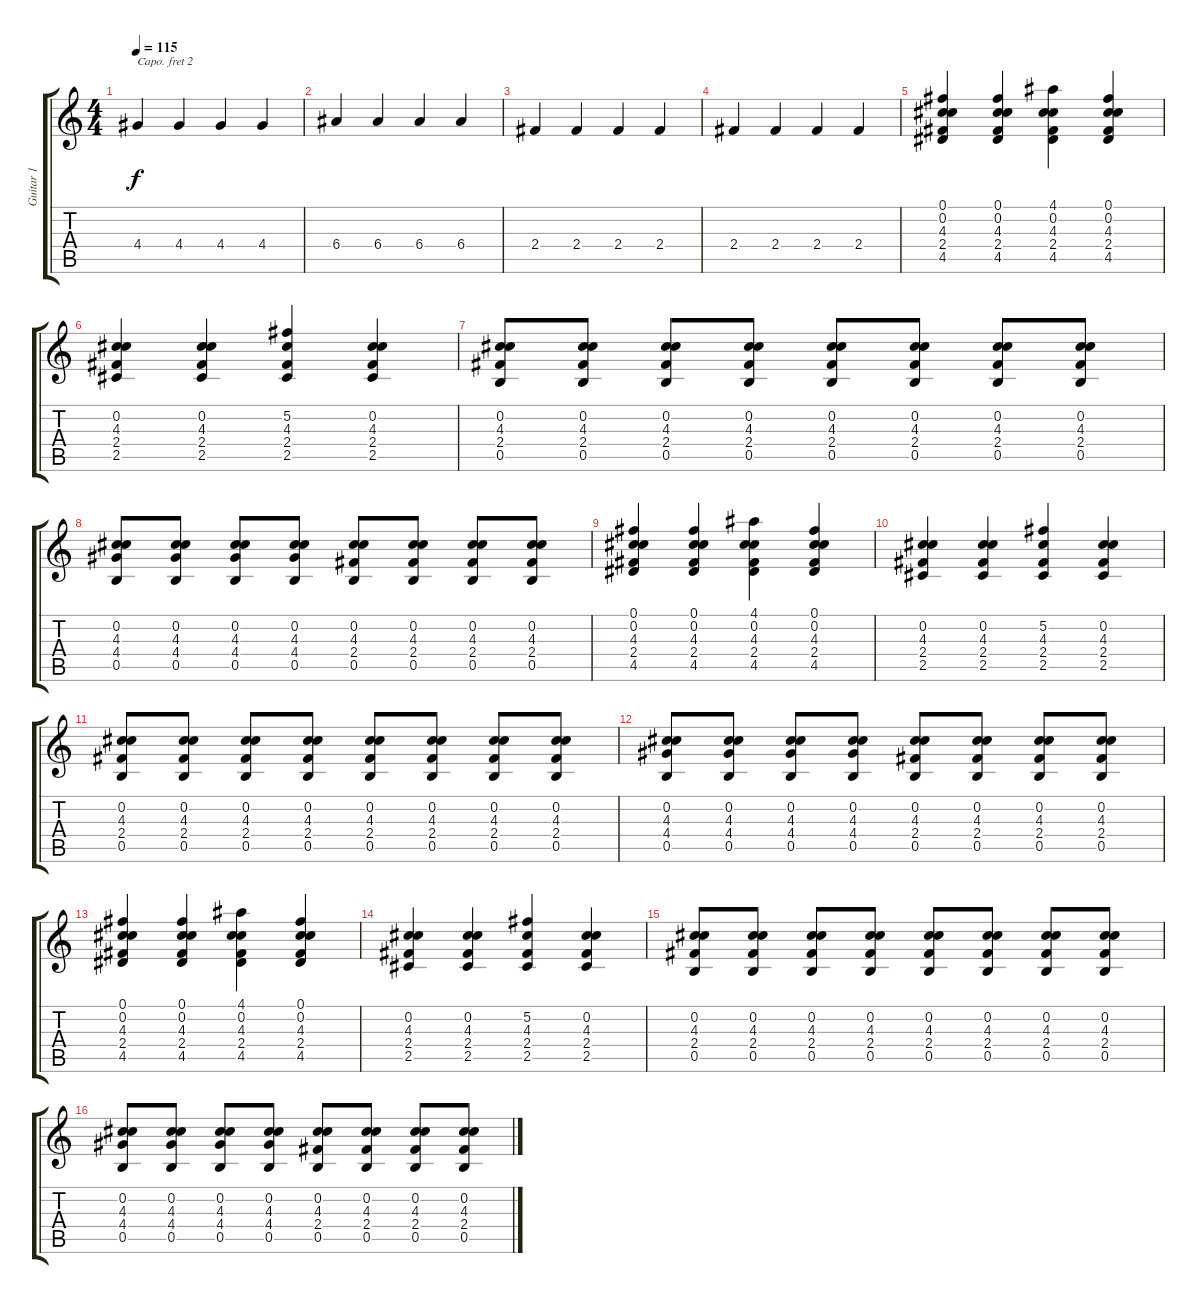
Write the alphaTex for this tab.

\track ("Guitar 1" "Guitar 1") {instrument acousticguitarsteel}
\staff {score tabs}
\capo 2
\tuning (E4 B3 G3 D3 A2 E2) {hide}
\ts (4 4)
\tempo 115
\clef g2
\ks c
4.4.4{dy f} 4.4.4 4.4.4 4.4.4 |
6.4.4 6.4.4 6.4.4 6.4.4 |
2.4.4 2.4.4 2.4.4 2.4.4 |
2.4.4 2.4.4 2.4.4 2.4.4 |
(0.1 0.2 4.3 2.4 4.5).4 (0.1 0.2 4.3 2.4 4.5).4 (4.1 0.2 4.3 2.4 4.5).4 (0.1 0.2 4.3 2.4 4.5).4 |
(0.2 4.3 2.4 2.5).4 (0.2 4.3 2.4 2.5).4 (5.2 4.3 2.4 2.5).4 (0.2 4.3 2.4 2.5).4 |
(0.2 4.3 2.4 0.5).8 (0.2 4.3 2.4 0.5).8 (0.2 4.3 2.4 0.5).8 (0.2 4.3 2.4 0.5).8 (0.2 4.3 2.4 0.5).8 (0.2 4.3 2.4 0.5).8 (0.2 4.3 2.4 0.5).8 (0.2 4.3 2.4 0.5).8 |
(0.2 4.3 4.4 0.5).8 (0.2 4.3 4.4 0.5).8 (0.2 4.3 4.4 0.5).8 (0.2 4.3 4.4 0.5).8 (0.2 4.3 2.4 0.5).8 (0.2 4.3 2.4 0.5).8 (0.2 4.3 2.4 0.5).8 (0.2 4.3 2.4 0.5).8 |
(0.1 0.2 4.3 2.4 4.5).4 (0.1 0.2 4.3 2.4 4.5).4 (4.1 0.2 4.3 2.4 4.5).4 (0.1 0.2 4.3 2.4 4.5).4 |
(0.2 4.3 2.4 2.5).4 (0.2 4.3 2.4 2.5).4 (5.2 4.3 2.4 2.5).4 (0.2 4.3 2.4 2.5).4 |
(0.2 4.3 2.4 0.5).8 (0.2 4.3 2.4 0.5).8 (0.2 4.3 2.4 0.5).8 (0.2 4.3 2.4 0.5).8 (0.2 4.3 2.4 0.5).8 (0.2 4.3 2.4 0.5).8 (0.2 4.3 2.4 0.5).8 (0.2 4.3 2.4 0.5).8 |
(0.2 4.3 4.4 0.5).8 (0.2 4.3 4.4 0.5).8 (0.2 4.3 4.4 0.5).8 (0.2 4.3 4.4 0.5).8 (0.2 4.3 2.4 0.5).8 (0.2 4.3 2.4 0.5).8 (0.2 4.3 2.4 0.5).8 (0.2 4.3 2.4 0.5).8 |
(0.1 0.2 4.3 2.4 4.5).4 (0.1 0.2 4.3 2.4 4.5).4 (4.1 0.2 4.3 2.4 4.5).4 (0.1 0.2 4.3 2.4 4.5).4 |
(0.2 4.3 2.4 2.5).4 (0.2 4.3 2.4 2.5).4 (5.2 4.3 2.4 2.5).4 (0.2 4.3 2.4 2.5).4 |
(0.2 4.3 2.4 0.5).8 (0.2 4.3 2.4 0.5).8 (0.2 4.3 2.4 0.5).8 (0.2 4.3 2.4 0.5).8 (0.2 4.3 2.4 0.5).8 (0.2 4.3 2.4 0.5).8 (0.2 4.3 2.4 0.5).8 (0.2 4.3 2.4 0.5).8 |
(0.2 4.3 4.4 0.5).8 (0.2 4.3 4.4 0.5).8 (0.2 4.3 4.4 0.5).8 (0.2 4.3 4.4 0.5).8 (0.2 4.3 2.4 0.5).8 (0.2 4.3 2.4 0.5).8 (0.2 4.3 2.4 0.5).8 (0.2 4.3 2.4 0.5).8
